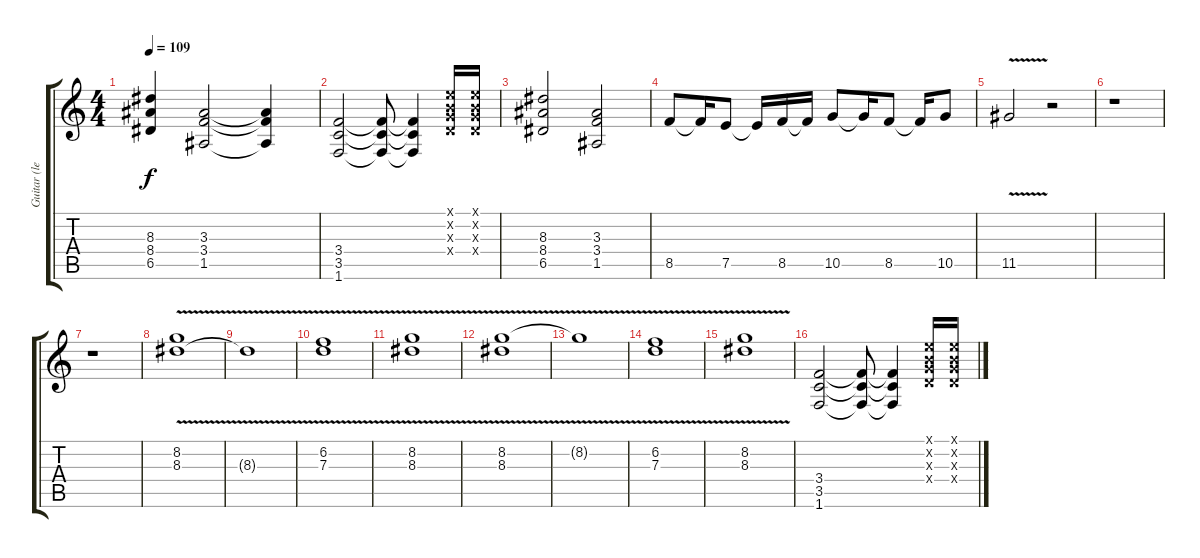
\track ("Guitar (lead)" "Guitar (le") {instrument overdrivenguitar}
\staff {score tabs}
\tuning (E4 B3 G3 D3 A2 E2) {hide}
\ts (4 4)
\tempo 109
\clef g2
\ks c
(8.3 8.4 6.5).4{dy f} (3.3 3.4 1.5).2 (3.3{t} 3.4{t} 1.5{t}).4 |
(3.4 3.5 1.6).2 (3.4{t} 3.5{t} 1.6{t}).8 (3.4{t} 3.5{t} 1.6{t}).4 (0.1{x} 0.2{x} 0.3{x} 0.4{x}).16 (0.1{x} 0.2{x} 0.3{x} 0.4{x}).16 |
(8.3 8.4 6.5).2 (3.3 3.4 1.5).2 |
8.5.8 8.5{t}.16 7.5.8 7.5{t}.16 8.5.16 8.5{t}.16 10.5.8 10.5{t}.16 8.5.8 8.5{t}.16 10.5.8 |
11.5{v}.2 r.2 |
r.1 |
r.1 |
(8.2{v} 8.3{v}).1 |
8.3{t}.1 |
(6.2{v} 7.3{v}).1 |
(8.2{v} 8.3{v}).1 |
(8.2{v} 8.3{v}).1 |
8.2{t}.1 |
(6.2{v} 7.3{v}).1 |
(8.2{v} 8.3{v}).1 |
(3.4 3.5 1.6).2 (3.4{t} 3.5{t} 1.6{t}).8 (3.4{t} 3.5{t} 1.6{t}).4 (0.1{x} 0.2{x} 0.3{x} 0.4{x}).16 (0.1{x} 0.2{x} 0.3{x} 0.4{x}).16
